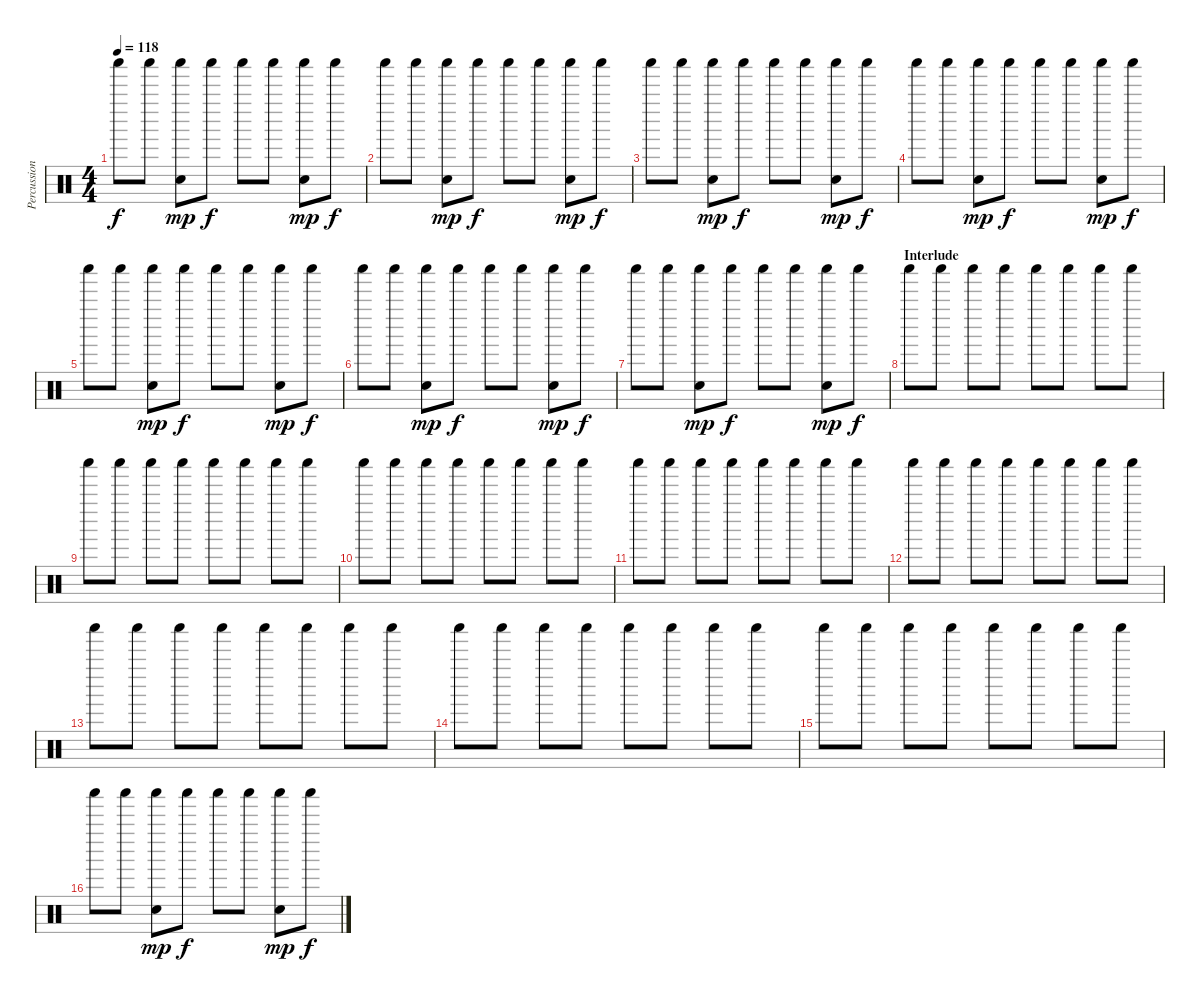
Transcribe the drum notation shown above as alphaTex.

\track ("Percussions" "Percussion") {instrument percussion}
\staff {score}
\articulation defaults
\ts (4 4)
\tempo 118
\clef neutral
\ks c "Shaker (hit)".8{dy f} "Shaker (hit)".8
("Shaker (hit)" "Hand Clap (hit)").8{dy mp} "Shaker (hit)".8{dy f} "Shaker (hit)".8 "Shaker (hit)".8 ("Shaker (hit)" "Hand Clap (hit)").8{dy mp} "Shaker (hit)".8{dy f} |
"Shaker (hit)".8 "Shaker (hit)".8 ("Shaker (hit)" "Hand Clap (hit)").8{dy mp} "Shaker (hit)".8{dy f} "Shaker (hit)".8 "Shaker (hit)".8 ("Shaker (hit)" "Hand Clap (hit)").8{dy mp} "Shaker (hit)".8{dy f} |
"Shaker (hit)".8 "Shaker (hit)".8 ("Shaker (hit)" "Hand Clap (hit)").8{dy mp} "Shaker (hit)".8{dy f} "Shaker (hit)".8 "Shaker (hit)".8 ("Shaker (hit)" "Hand Clap (hit)").8{dy mp} "Shaker (hit)".8{dy f} |
"Shaker (hit)".8 "Shaker (hit)".8 ("Shaker (hit)" "Hand Clap (hit)").8{dy mp} "Shaker (hit)".8{dy f} "Shaker (hit)".8 "Shaker (hit)".8 ("Shaker (hit)" "Hand Clap (hit)").8{dy mp} "Shaker (hit)".8{dy f} |
"Shaker (hit)".8 "Shaker (hit)".8 ("Shaker (hit)" "Hand Clap (hit)").8{dy mp} "Shaker (hit)".8{dy f} "Shaker (hit)".8 "Shaker (hit)".8 ("Shaker (hit)" "Hand Clap (hit)").8{dy mp} "Shaker (hit)".8{dy f} |
"Shaker (hit)".8 "Shaker (hit)".8 ("Shaker (hit)" "Hand Clap (hit)").8{dy mp} "Shaker (hit)".8{dy f} "Shaker (hit)".8 "Shaker (hit)".8 ("Shaker (hit)" "Hand Clap (hit)").8{dy mp} "Shaker (hit)".8{dy f} |
"Shaker (hit)".8 "Shaker (hit)".8 ("Shaker (hit)" "Hand Clap (hit)").8{dy mp} "Shaker (hit)".8{dy f} "Shaker (hit)".8 "Shaker (hit)".8 ("Shaker (hit)" "Hand Clap (hit)").8{dy mp} "Shaker (hit)".8{dy f} |
\section ("" "Interlude")
"Shaker (hit)".8 "Shaker (hit)".8 "Shaker (hit)".8 "Shaker (hit)".8 "Shaker (hit)".8 "Shaker (hit)".8 "Shaker (hit)".8 "Shaker (hit)".8 |
"Shaker (hit)".8 "Shaker (hit)".8 "Shaker (hit)".8 "Shaker (hit)".8 "Shaker (hit)".8 "Shaker (hit)".8 "Shaker (hit)".8 "Shaker (hit)".8 |
"Shaker (hit)".8 "Shaker (hit)".8 "Shaker (hit)".8 "Shaker (hit)".8 "Shaker (hit)".8 "Shaker (hit)".8 "Shaker (hit)".8 "Shaker (hit)".8 |
"Shaker (hit)".8 "Shaker (hit)".8 "Shaker (hit)".8 "Shaker (hit)".8 "Shaker (hit)".8 "Shaker (hit)".8 "Shaker (hit)".8 "Shaker (hit)".8 |
"Shaker (hit)".8 "Shaker (hit)".8 "Shaker (hit)".8 "Shaker (hit)".8 "Shaker (hit)".8 "Shaker (hit)".8 "Shaker (hit)".8 "Shaker (hit)".8 |
"Shaker (hit)".8 "Shaker (hit)".8 "Shaker (hit)".8 "Shaker (hit)".8 "Shaker (hit)".8 "Shaker (hit)".8 "Shaker (hit)".8 "Shaker (hit)".8 |
"Shaker (hit)".8 "Shaker (hit)".8 "Shaker (hit)".8 "Shaker (hit)".8 "Shaker (hit)".8 "Shaker (hit)".8 "Shaker (hit)".8 "Shaker (hit)".8 |
"Shaker (hit)".8 "Shaker (hit)".8 "Shaker (hit)".8 "Shaker (hit)".8 "Shaker (hit)".8 "Shaker (hit)".8 "Shaker (hit)".8 "Shaker (hit)".8 |
"Shaker (hit)".8 "Shaker (hit)".8 ("Shaker (hit)" "Hand Clap (hit)").8{dy mp} "Shaker (hit)".8{dy f} "Shaker (hit)".8 "Shaker (hit)".8 ("Shaker (hit)" "Hand Clap (hit)").8{dy mp} "Shaker (hit)".8{dy f}
